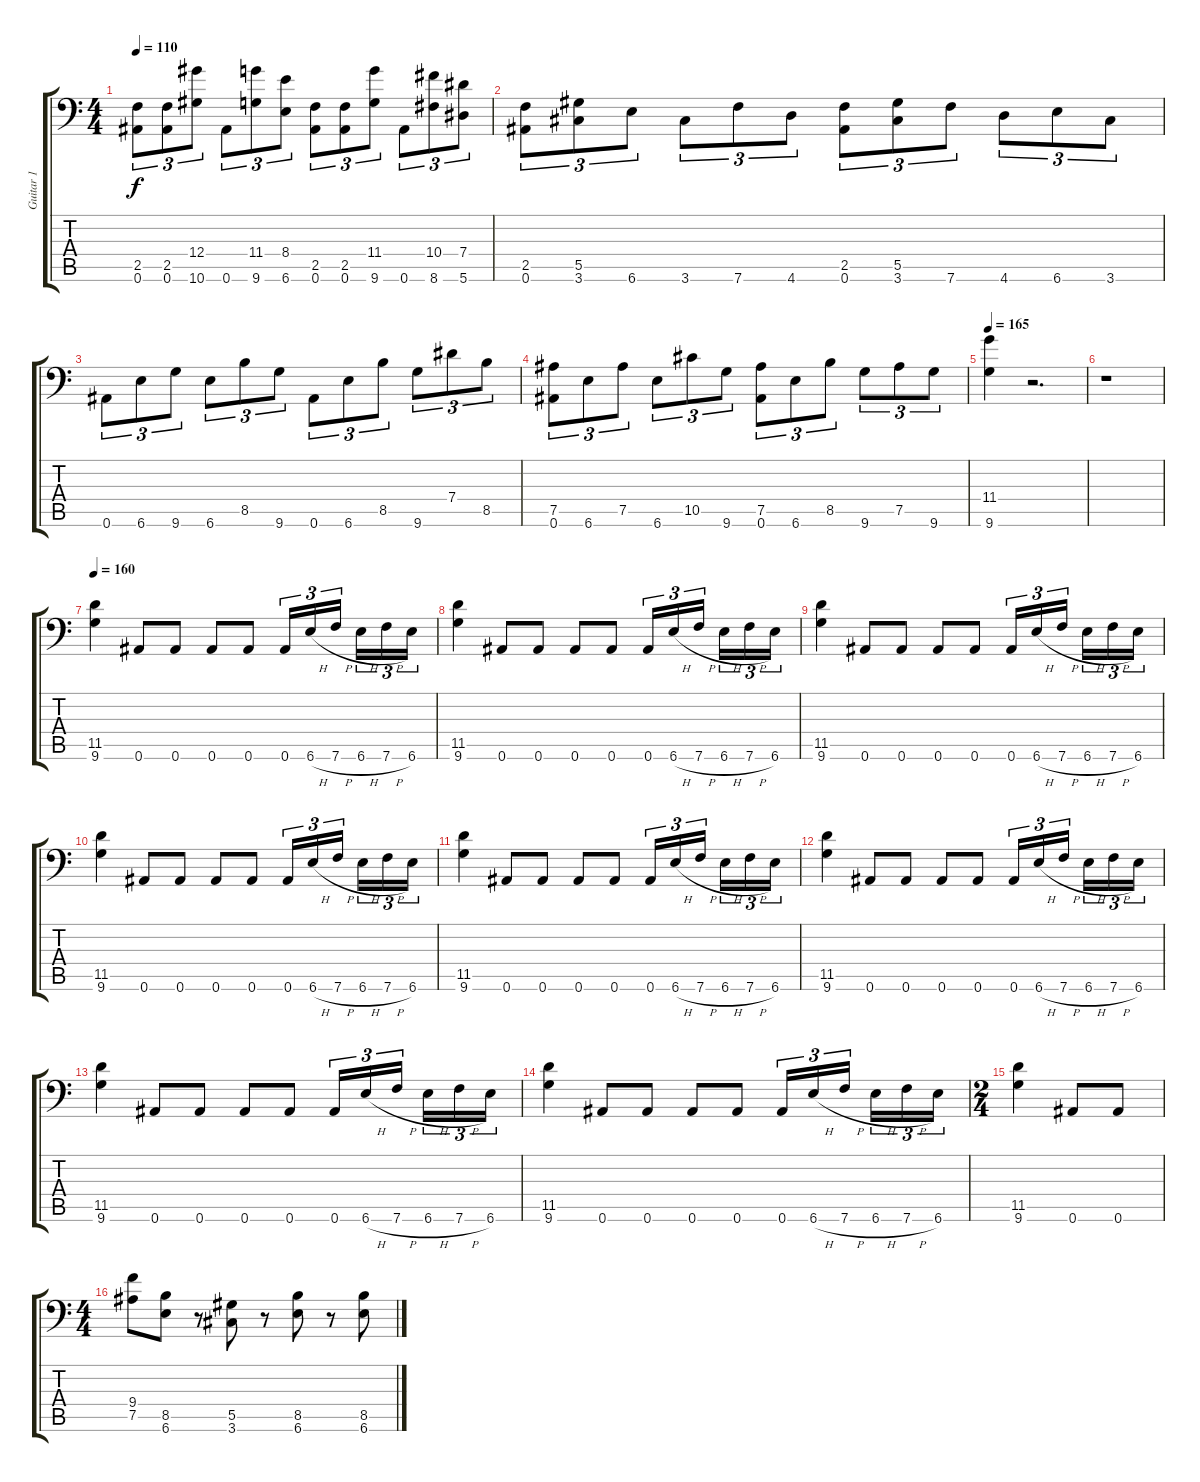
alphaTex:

\track ("Guitar 1" "Guitar 1") {instrument distortionguitar}
\staff {score tabs}
\tuning (Bb3 F3 Db3 Ab2 Eb2 Bb1) {hide}
\ts (4 4)
\tempo 110
\clef f4
\ks c
(2.5 0.6).8{tu (3 2) dy f} (2.5 0.6).8{tu (3 2)} (12.4 10.6).8{tu (3 2)} 0.6.8{tu (3 2)} (11.4 9.6).8{tu (3 2)} (8.4 6.6).8{tu (3 2)} (2.5 0.6).8{tu (3 2)} (2.5 0.6).8{tu (3 2)} (11.4 9.6).8{tu (3 2)} 0.6.8{tu (3 2)} (10.4 8.6).8{tu (3 2)} (7.4 5.6).8{tu (3 2)} |
(2.5 0.6).8{tu (3 2)} (5.5 3.6).8{tu (3 2)} 6.6.8{tu (3 2)} 3.6.8{tu (3 2)} 7.6.8{tu (3 2)} 4.6.8{tu (3 2)} (2.5 0.6).8{tu (3 2)} (5.5 3.6).8{tu (3 2)} 7.6.8{tu (3 2)} 4.6.8{tu (3 2)} 6.6.8{tu (3 2)} 3.6.8{tu (3 2)} |
0.6.8{tu (3 2)} 6.6.8{tu (3 2)} 9.6.8{tu (3 2)} 6.6.8{tu (3 2)} 8.5.8{tu (3 2)} 9.6.8{tu (3 2)} 0.6.8{tu (3 2)} 6.6.8{tu (3 2)} 8.5.8{tu (3 2)} 9.6.8{tu (3 2)} 7.4.8{tu (3 2)} 8.5.8{tu (3 2)} |
(7.5 0.6).8{tu (3 2)} 6.6.8{tu (3 2)} 7.5.8{tu (3 2)} 6.6.8{tu (3 2)} 10.5.8{tu (3 2)} 9.6.8{tu (3 2)} (7.5 0.6).8{tu (3 2)} 6.6.8{tu (3 2)} 8.5.8{tu (3 2)} 9.6.8{tu (3 2)} 7.5.8{tu (3 2)} 9.6.8{tu (3 2)} |
\tempo 165
(11.4 9.6).4 r.2{d} |
r.1 |
\tempo 160
(11.5 9.6).4 0.6.8 0.6.8 0.6.8 0.6.8 0.6.16{tu (3 2)} 6.6{h}.16{tu (3 2)} 7.6{h}.16{tu (3 2)} 6.6{h}.16{tu (3 2)} 7.6{h}.16{tu (3 2)} 6.6.16{tu (3 2)} |
(11.5 9.6).4 0.6.8 0.6.8 0.6.8 0.6.8 0.6.16{tu (3 2)} 6.6{h}.16{tu (3 2)} 7.6{h}.16{tu (3 2)} 6.6{h}.16{tu (3 2)} 7.6{h}.16{tu (3 2)} 6.6.16{tu (3 2)} |
(11.5 9.6).4 0.6.8 0.6.8 0.6.8 0.6.8 0.6.16{tu (3 2)} 6.6{h}.16{tu (3 2)} 7.6{h}.16{tu (3 2)} 6.6{h}.16{tu (3 2)} 7.6{h}.16{tu (3 2)} 6.6.16{tu (3 2)} |
(11.5 9.6).4 0.6.8 0.6.8 0.6.8 0.6.8 0.6.16{tu (3 2)} 6.6{h}.16{tu (3 2)} 7.6{h}.16{tu (3 2)} 6.6{h}.16{tu (3 2)} 7.6{h}.16{tu (3 2)} 6.6.16{tu (3 2)} |
(11.5 9.6).4 0.6.8 0.6.8 0.6.8 0.6.8 0.6.16{tu (3 2)} 6.6{h}.16{tu (3 2)} 7.6{h}.16{tu (3 2)} 6.6{h}.16{tu (3 2)} 7.6{h}.16{tu (3 2)} 6.6.16{tu (3 2)} |
(11.5 9.6).4 0.6.8 0.6.8 0.6.8 0.6.8 0.6.16{tu (3 2)} 6.6{h}.16{tu (3 2)} 7.6{h}.16{tu (3 2)} 6.6{h}.16{tu (3 2)} 7.6{h}.16{tu (3 2)} 6.6.16{tu (3 2)} |
(11.5 9.6).4 0.6.8 0.6.8 0.6.8 0.6.8 0.6.16{tu (3 2)} 6.6{h}.16{tu (3 2)} 7.6{h}.16{tu (3 2)} 6.6{h}.16{tu (3 2)} 7.6{h}.16{tu (3 2)} 6.6.16{tu (3 2)} |
(11.5 9.6).4 0.6.8 0.6.8 0.6.8 0.6.8 0.6.16{tu (3 2)} 6.6{h}.16{tu (3 2)} 7.6{h}.16{tu (3 2)} 6.6{h}.16{tu (3 2)} 7.6{h}.16{tu (3 2)} 6.6.16{tu (3 2)} |
\ts (2 4)
(11.5 9.6).4 0.6.8 0.6.8 |
\ts (4 4)
(9.4 7.5).8 (8.5 6.6).8 r.8 (5.5 3.6).8 r.8 (8.5 6.6).8 r.8 (8.5 6.6).8
